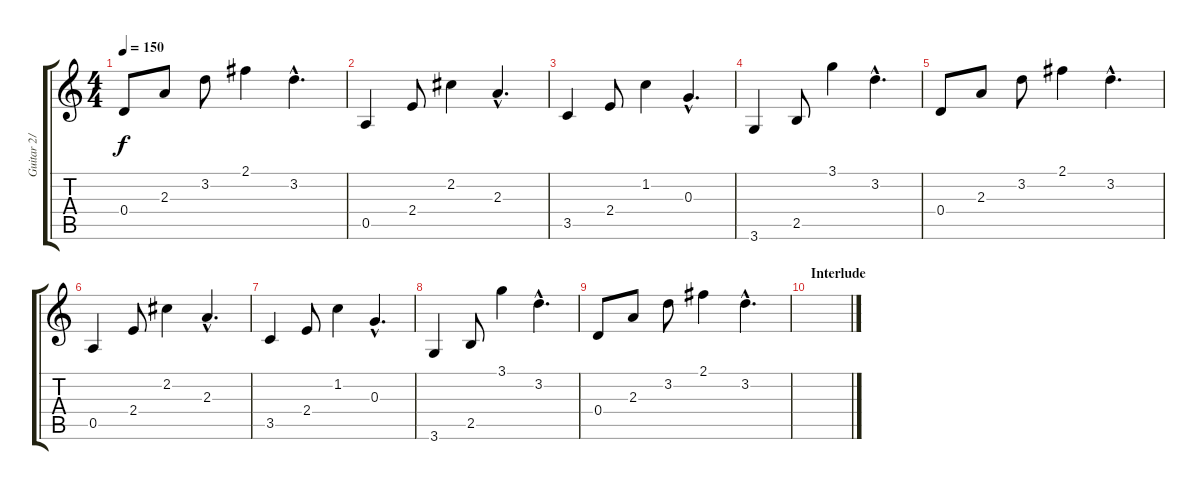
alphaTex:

\track ("Guitar 2/ Brass Solo" "Guitar 2/ ") {instrument electricguitarclean}
\staff {score tabs}
\tuning (E4 B3 G3 D3 A2 E2) {hide}
\ts (4 4)
\tempo 150
\clef g2
\ks c
0.4.8{dy f} 2.3.8 3.2.8 2.1.4 3.2{hac}.4{d} |
0.5.4 2.4.8 2.2.4 2.3{hac}.4{d} |
3.5.4 2.4.8 1.2.4 0.3{hac}.4{d} |
3.6.4 2.5.8 3.1.4 3.2{hac}.4{d} |
0.4.8 2.3.8 3.2.8 2.1.4 3.2{hac}.4{d} |
0.5.4 2.4.8 2.2.4 2.3{hac}.4{d} |
3.5.4 2.4.8 1.2.4 0.3{hac}.4{d} |
3.6.4 2.5.8 3.1.4 3.2{hac}.4{d} |
0.4.8 2.3.8 3.2.8 2.1.4 3.2{hac}.4{d} |
\section ("" "Interlude")
